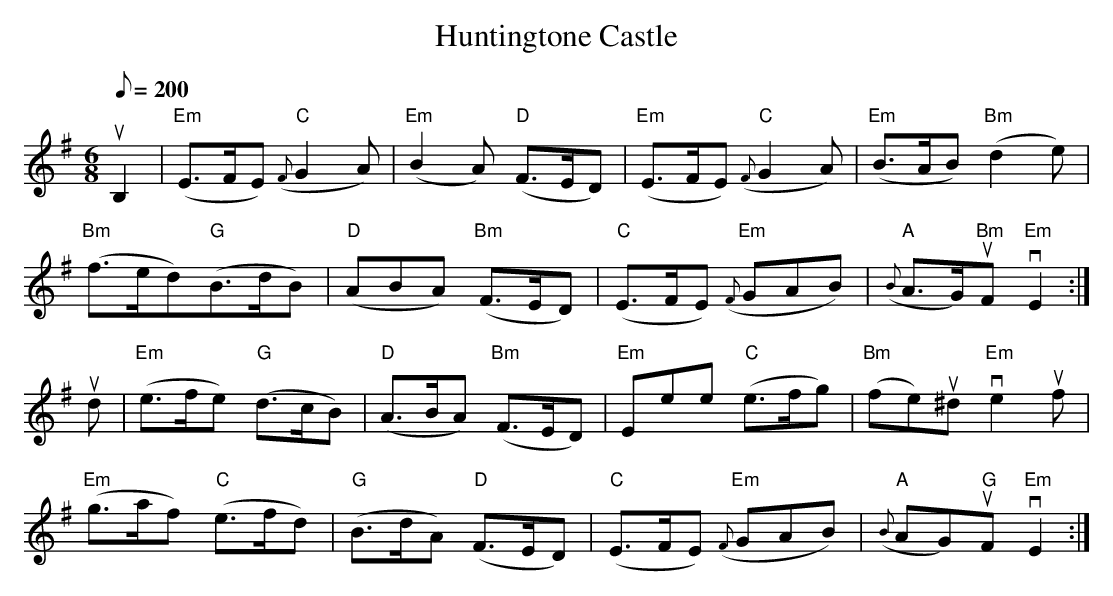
X:1
T:Huntingtone Castle
M:6/8
Q:200
L:1/8
K:G
uB,2|"Em"(E>FE) "C"({F}G2A) | "Em"(B2A) "D"(F>ED) | "Em"(E>FE) "C"({F}G2A) | "Em"(B>AB) "Bm"(d2e) |
"Bm"(f>ed)"G"(B>dB) | "D"(ABA) "Bm"(F>ED) | "C"(E>FE) "Em"({F}GAB) | "A"({B}A>G)"Bm"uF"Em"vE2 :|
ud| "Em"(e>fe) "G"(d>cB) | "D"(A>BA) "Bm"(F>ED) |"Em"Eee "C"(e>fg)| "Bm"(fe)u^d "Em"ve2 uf|
"Em"(g>af) "C"(e>fd)| "G"(B>dA) "D"(F>ED) | "C"(E>FE) "Em"({F}GAB) | "A"({B}AG)"G"uF "Em"vE2 :|
